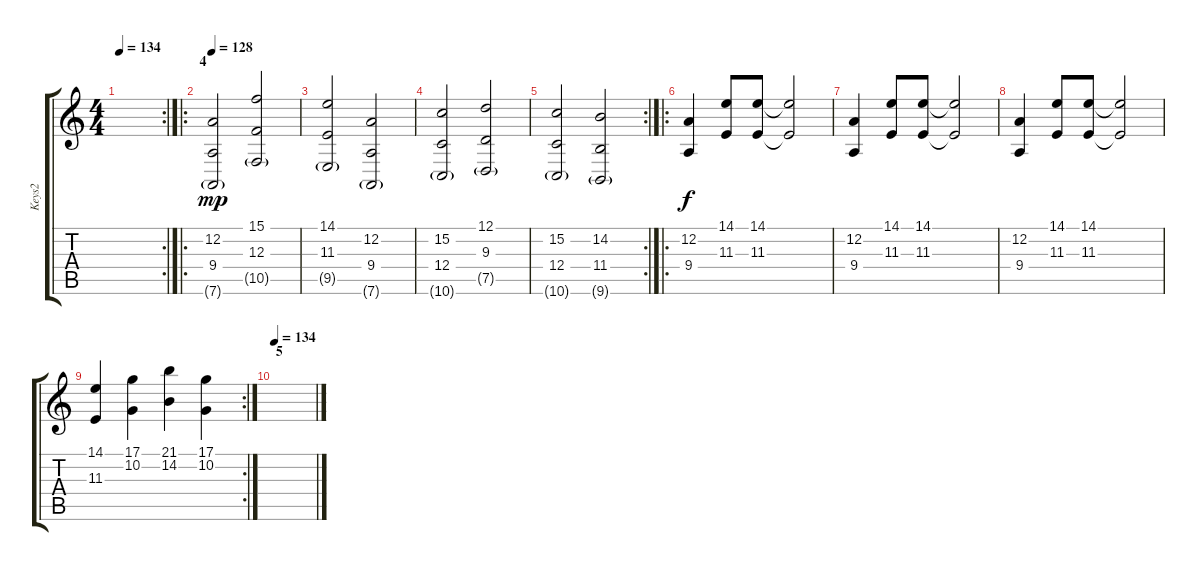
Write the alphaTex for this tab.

\track ("Keys2" "Keys2") {instrument stringensemble1}
\staff {score tabs}
\tuning (D4 A3 F3 C3 G2 D2) {hide}
\rc 2
\ts (4 4)
\tempo 134
\clef g2
\ks c
|
\ro
\section ("" "4")
\tempo 128
(12.2 9.4 7.6{g}).2{dy mp} (15.1 12.3 10.5{g}).2 |
(14.1 11.3 9.5{g}).2 (12.2 9.4 7.6{g}).2 |
(15.2 12.4 10.6{g}).2 (12.1 9.3 7.5{g}).2 |
\rc 2
(15.2 12.4 10.6{g}).2 (14.2 11.4 9.6{g}).2 |
\ro
(12.2 9.4).4{dy f} (14.1 11.3).8 (14.1 11.3).8 (14.1{t} 11.3{t}).2 |
(12.2 9.4).4 (14.1 11.3).8 (14.1 11.3).8 (14.1{t} 11.3{t}).2 |
(12.2 9.4).4 (14.1 11.3).8 (14.1 11.3).8 (14.1{t} 11.3{t}).2 |
\rc 2
(14.1 11.3).4 (17.1 10.2).4 (21.1 14.2).4 (17.1 10.2).4 |
\section ("" "5")
\tempo 134
